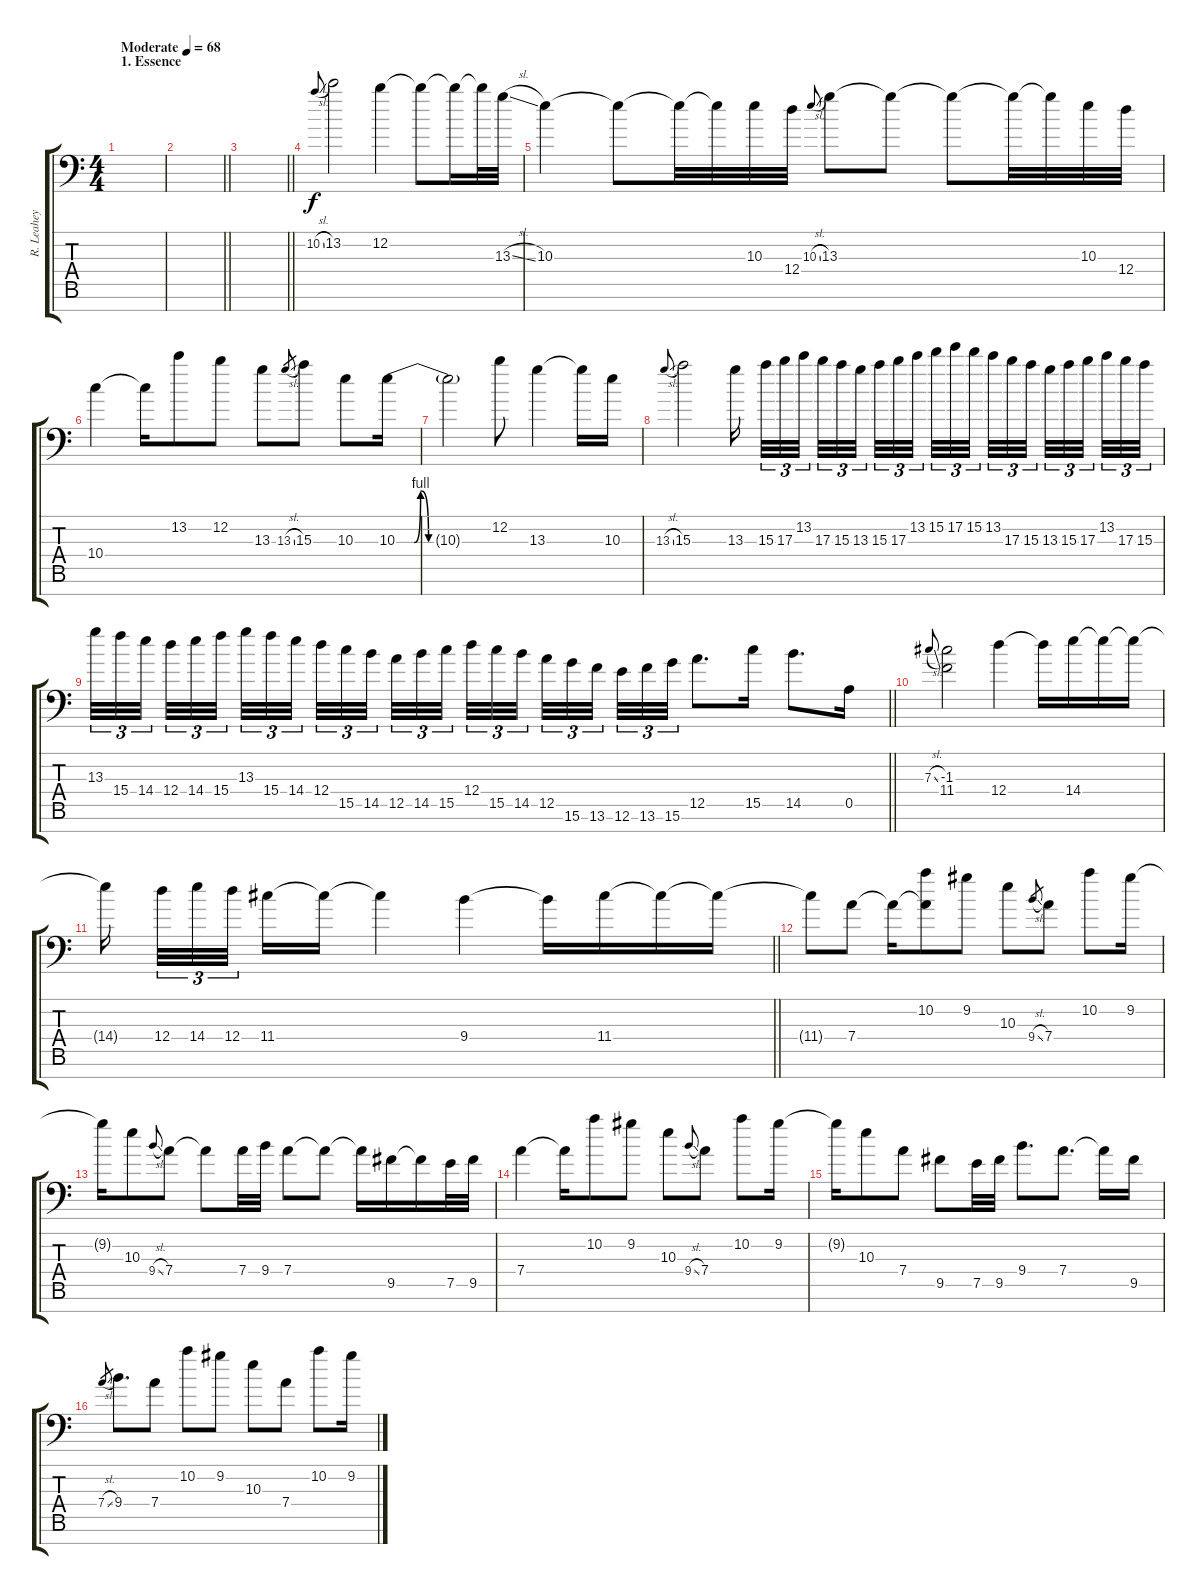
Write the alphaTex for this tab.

\track ("R. Leahey" "R. Leahey") {instrument distortionguitar}
\staff {score tabs}
\tuning (E4 B3 Gb3 D3 A2 E2 A1) {hide}
\ts (4 4)
\section ("" "1. Essence")
\tempo (68 "Moderate")
\clef f4
\ks aminor
|
\barLineRight lightlight
|
\barLineRight lightlight
|
10.2{sl}.8{gr onbeat} 13.2.2 12.2.4 12.2{t}.8 12.2{t}.16 12.2{t}.32 13.3{sl}.32 |
10.3.4 10.3{t}.8 10.3{t}.32 10.3{t}.32 10.3.32 12.4.32 10.3{sl}.8{gr onbeat} 13.3.8 13.3{t}.8 13.3{t}.8 13.3{t}.32 13.3{t}.32 10.3.32 12.4.32 |
10.4.4 10.4{t}.16 13.2.8 12.2.8 13.3.8 13.3{sl}.8{gr} 15.3.8 10.3.8 10.3{be (custom 0 0 11 0 15 4 20 0 30 0 60 0)}.16 |
10.3{t}.2 12.2.8 13.3.4 13.3{t}.16 10.3.16 |
13.3{sl}.8{gr onbeat} 15.3.2 13.3.16{beam splitsecondary} 15.3.32{tu (3 2)} 17.3.32{tu (3 2)} 13.2.32{tu (3 2) beam splitsecondary} 17.3.32{tu (3 2)} 15.3.32{tu (3 2)} 13.3.32{tu (3 2) beam splitsecondary} 15.3.32{tu (3 2)} 17.3.32{tu (3 2)} 13.2.32{tu (3 2)} 15.2.32{tu (3 2)} 17.2.32{tu (3 2)} 15.2.32{tu (3 2) beam splitsecondary} 13.2.32{tu (3 2)} 17.3.32{tu (3 2)} 15.3.32{tu (3 2) beam splitsecondary} 13.3.32{tu (3 2)} 15.3.32{tu (3 2)} 17.3.32{tu (3 2) beam splitsecondary} 13.2.32{tu (3 2)} 17.3.32{tu (3 2)} 15.3.32{tu (3 2)} |
\barLineRight lightlight
13.3.32{tu (3 2)} 15.4.32{tu (3 2)} 14.4.32{tu (3 2) beam splitsecondary} 12.4.32{tu (3 2)} 14.4.32{tu (3 2)} 15.4.32{tu (3 2) beam splitsecondary} 13.3.32{tu (3 2)} 15.4.32{tu (3 2)} 14.4.32{tu (3 2) beam splitsecondary} 12.4.32{tu (3 2)} 15.5.32{tu (3 2)} 14.5.32{tu (3 2)} 12.5.32{tu (3 2)} 14.5.32{tu (3 2)} 15.5.32{tu (3 2) beam splitsecondary} 12.4.32{tu (3 2)} 15.5.32{tu (3 2)} 14.5.32{tu (3 2) beam splitsecondary} 12.5.32{tu (3 2)} 15.6.32{tu (3 2)} 13.6.32{tu (3 2) beam splitsecondary} 12.6.32{tu (3 2)} 13.6.32{tu (3 2)} 15.6.32{tu (3 2)} 12.5.8{d} 15.5.16 14.5.8{d} 0.5.16 |
7.3{sl}.8{gr onbeat} (-1.3 11.4).2 12.4.4 12.4{t}.16 14.4.16 14.4{t}.16 14.4{t}.16 |
\barLineRight lightlight
14.4{t}.16{beam splitsecondary} 12.4.32{tu (3 2)} 14.4.32{tu (3 2)} 12.4.32{tu (3 2) beam splitsecondary} 11.4.16 11.4{t}.16 11.4{t}.4 9.4.4 9.4{t}.16 11.4.16 11.4{t}.16 11.4{t}.16 |
11.4{t}.8 7.4.8 7.4{t}.16 (10.2 7.4{t}).8 9.2.8 10.3.8 9.4{sl}.8{gr} 7.4.8 10.2.8 9.2.16 |
9.2{t}.16 10.3.8 9.4{sl}.8{gr onbeat} 7.4.8 7.4{t}.8 7.4.32 9.4.32 7.4.8 7.4{t}.8 7.4{t}.16 9.5.16 9.5{t}.16 7.5.32 9.5.32 |
7.4.4 7.4{t}.16 10.2.8 9.2.8 10.3.8 9.4{sl}.8{gr onbeat} 7.4.8 10.2.8 9.2.16 |
9.2{t}.16 10.3.8 7.4.8 9.5.8 7.5.32 9.5.32 9.4.8{d} 7.4.8{d} 7.4{t}.16 9.5.16 |
7.4{sl}.8{gr} 9.4.8{d} 7.4.8 10.2.8 9.2.8 10.3.8 7.4.8 10.2.8 9.2.16
